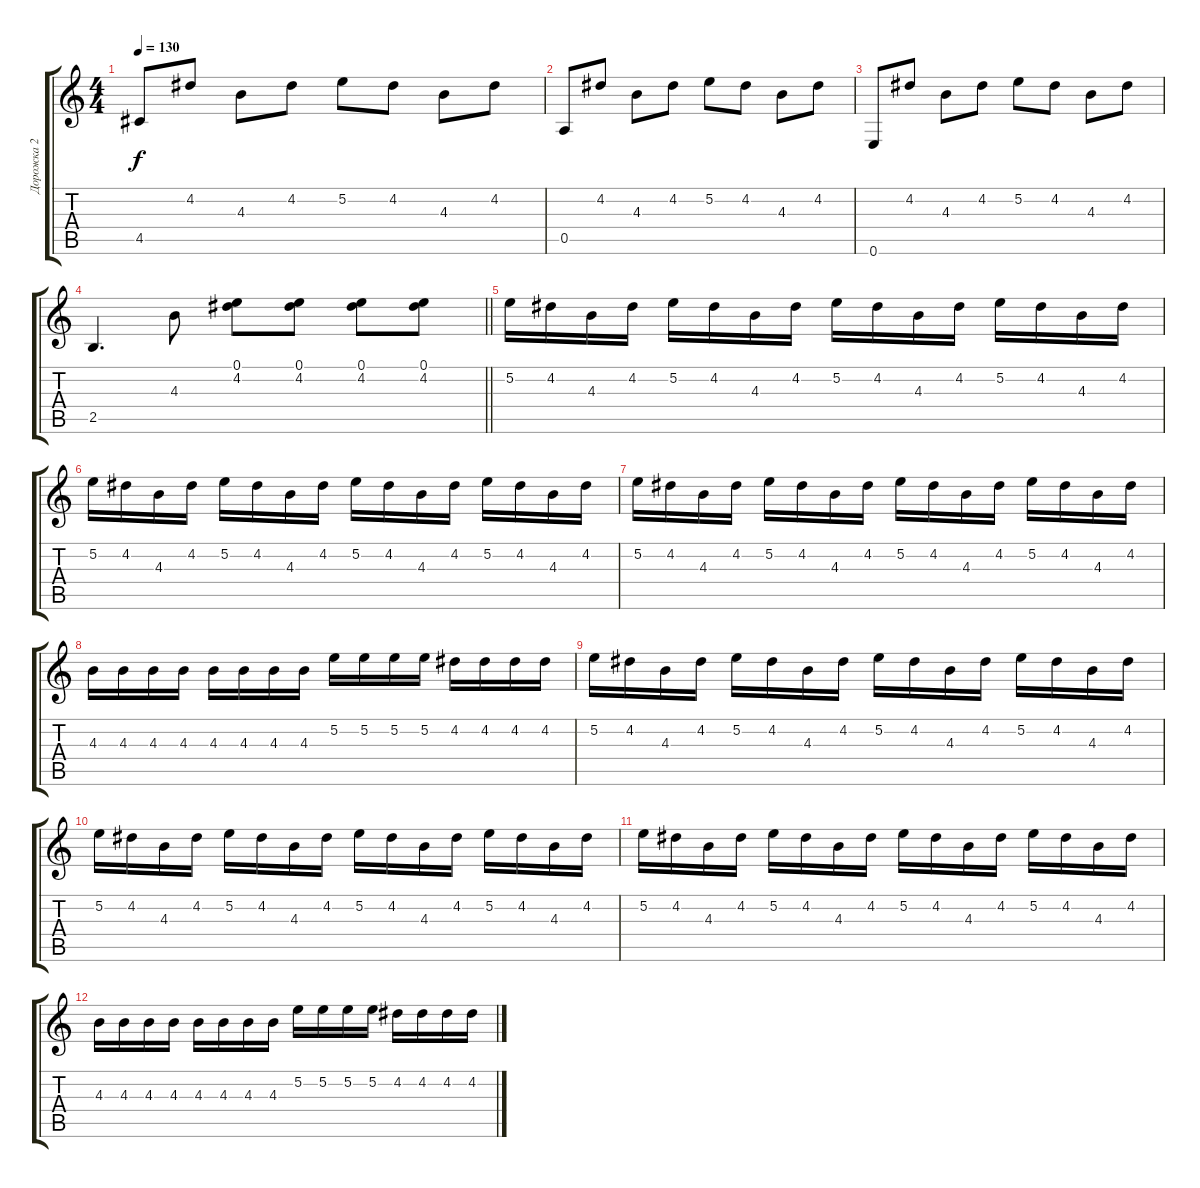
\track ("Дорожка 2" "Дорожка 2") {instrument overdrivenguitar}
\staff {score tabs}
\tuning (E4 B3 G3 D3 A2 E2) {hide}
\ts (4 4)
\tempo 130
\clef g2
\ks c
4.5.8{dy f} 4.2.8 4.3.8 4.2.8 5.2.8 4.2.8 4.3.8 4.2.8 |
0.5.8 4.2.8 4.3.8 4.2.8 5.2.8 4.2.8 4.3.8 4.2.8 |
0.6.8 4.2.8 4.3.8 4.2.8 5.2.8 4.2.8 4.3.8 4.2.8 |
\barLineRight lightlight
2.5.4{d} 4.3.8 (0.1 4.2).8 (0.1 4.2).8 (0.1 4.2).8 (0.1 4.2).8 |
5.2.16 4.2.16 4.3.16 4.2.16 5.2.16 4.2.16 4.3.16 4.2.16 5.2.16 4.2.16 4.3.16 4.2.16 5.2.16 4.2.16 4.3.16 4.2.16 |
5.2.16 4.2.16 4.3.16 4.2.16 5.2.16 4.2.16 4.3.16 4.2.16 5.2.16 4.2.16 4.3.16 4.2.16 5.2.16 4.2.16 4.3.16 4.2.16 |
5.2.16 4.2.16 4.3.16 4.2.16 5.2.16 4.2.16 4.3.16 4.2.16 5.2.16 4.2.16 4.3.16 4.2.16 5.2.16 4.2.16 4.3.16 4.2.16 |
4.3.16 4.3.16 4.3.16 4.3.16 4.3.16 4.3.16 4.3.16 4.3.16 5.2.16 5.2.16 5.2.16 5.2.16 4.2.16 4.2.16 4.2.16 4.2.16 |
5.2.16 4.2.16 4.3.16 4.2.16 5.2.16 4.2.16 4.3.16 4.2.16 5.2.16 4.2.16 4.3.16 4.2.16 5.2.16 4.2.16 4.3.16 4.2.16 |
5.2.16 4.2.16 4.3.16 4.2.16 5.2.16 4.2.16 4.3.16 4.2.16 5.2.16 4.2.16 4.3.16 4.2.16 5.2.16 4.2.16 4.3.16 4.2.16 |
5.2.16 4.2.16 4.3.16 4.2.16 5.2.16 4.2.16 4.3.16 4.2.16 5.2.16 4.2.16 4.3.16 4.2.16 5.2.16 4.2.16 4.3.16 4.2.16 |
4.3.16 4.3.16 4.3.16 4.3.16 4.3.16 4.3.16 4.3.16 4.3.16 5.2.16 5.2.16 5.2.16 5.2.16 4.2.16 4.2.16 4.2.16 4.2.16
